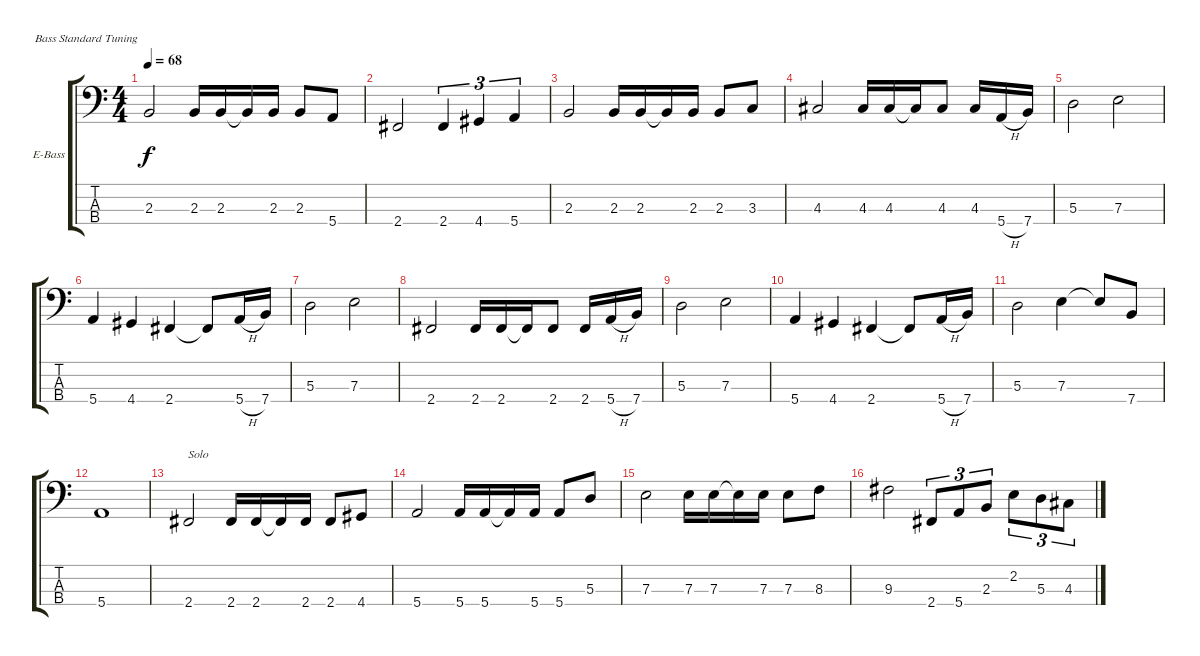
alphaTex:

\bracketExtendMode groupsimilarinstruments
\firstSystemTrackNameOrientation horizontal
\otherSystemsTrackNameOrientation horizontal
\track ("贝司—黄家强" "E-Bass") {instrument electricbassfinger}
\staff {score tabs}
\tuning (G2 D2 A1 E1)
\ts (4 4)
\tempo 68
\clef f4
\ks c
2.3.2{dy f} 2.3.16 2.3.16 2.3{t}.16 2.3.16 2.3.8 5.4.8 |
2.4.2 2.4.4{tu (3 2)} 4.4.4{tu (3 2)} 5.4.4{tu (3 2)} |
2.3.2 2.3.16 2.3.16 2.3{t}.16 2.3.16 2.3.8 3.3.8 |
4.3.2 4.3.16 4.3.16 4.3{t}.16 4.3.8 4.3.16 5.4{h}.16 7.4.16 |
5.3.2 7.3.2 |
5.4.4 4.4.4 2.4.4 2.4{t}.8 5.4{h}.16 7.4.16 |
5.3.2 7.3.2 |
2.4.2 2.4.16 2.4.16 2.4{t}.16 2.4.8 2.4.16 5.4{h}.16 7.4.16 |
5.3.2 7.3.2 |
5.4.4 4.4.4 2.4.4 2.4{t}.8 5.4{h}.16 7.4.16 |
5.3.2 7.3.4 7.3{t}.8 7.4.8 |
5.4.1 |
2.4.2{txt "Solo"} 2.4.16 2.4.16 2.4{t}.16 2.4.16 2.4.8 4.4.8 |
5.4.2 5.4.16 5.4.16 5.4{t}.16 5.4.16 5.4.8 5.3.8 |
7.3.2 7.3.16 7.3.16 7.3{t}.16 7.3.16 7.3.8 8.3.8 |
9.3.2 2.4.8{tu (3 2)} 5.4.8{tu (3 2)} 2.3.8{tu (3 2)} 2.2.8{tu (3 2)} 5.3.8{tu (3 2)} 4.3.8{tu (3 2)}
